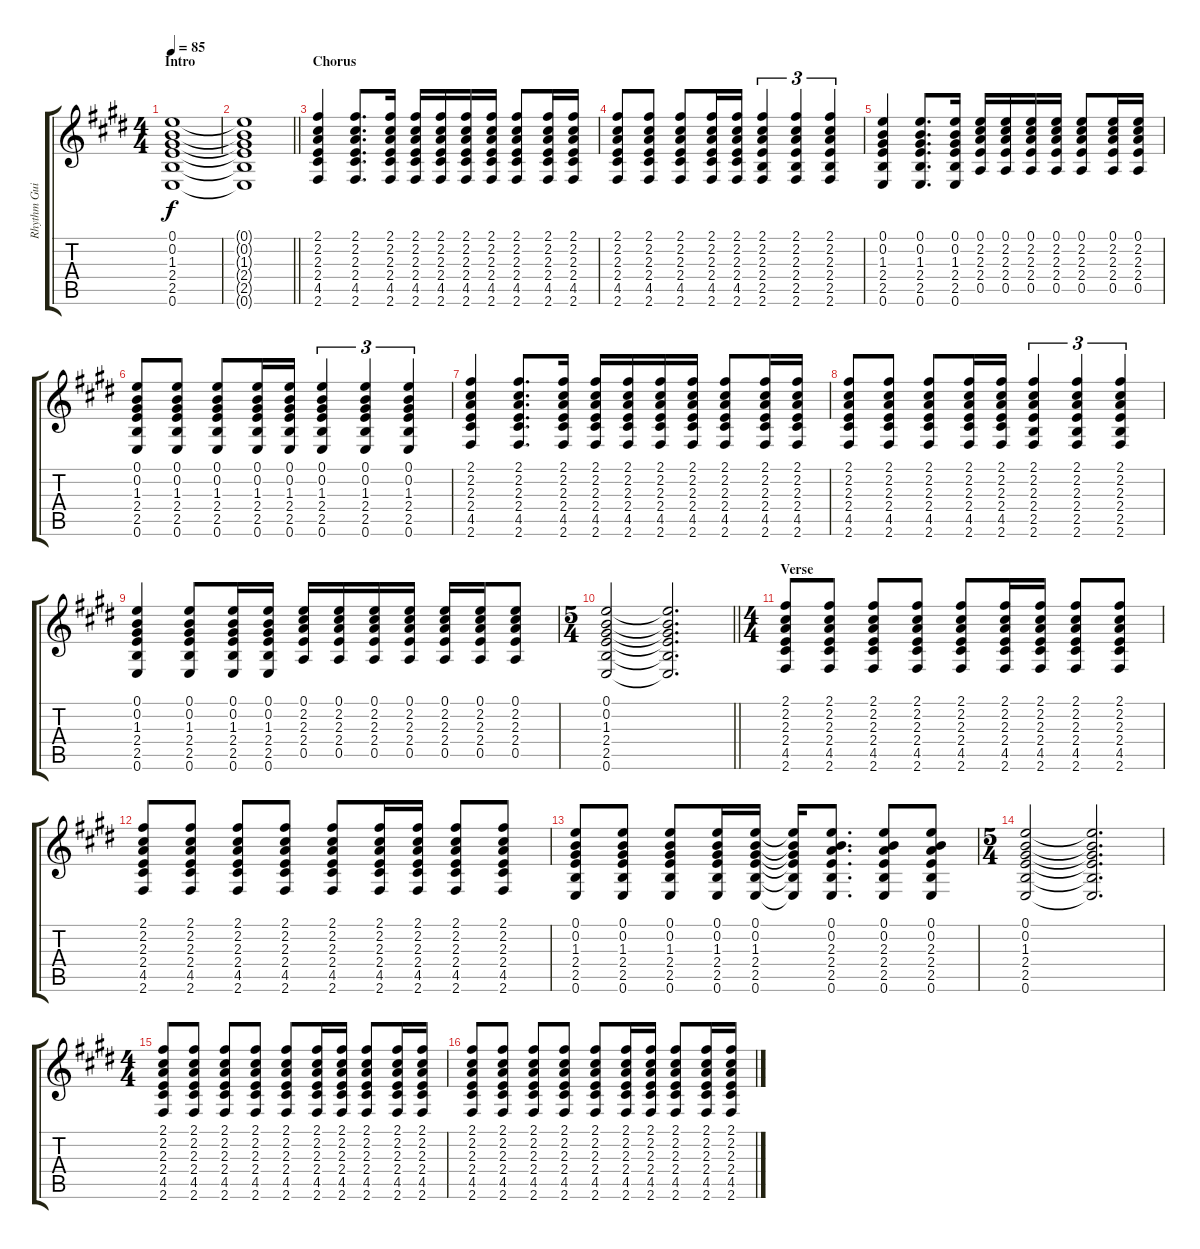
\track ("Rhythm Guitar" "Rhythm Gui") {instrument electricguitarclean}
\staff {score tabs}
\tuning (E4 B3 G3 D3 A2 E2) {hide}
\ts (4 4)
\section ("" "Intro")
\tempo 85
\clef g2
\ks e
(0.1 0.2 1.3 2.4 2.5 0.6).1{dy f instrument electricguitarclean} |
\barLineRight lightlight
(0.1{t} 0.2{t} 1.3{t} 2.4{t} 2.5{t} 0.6{t}).1 |
\section ("" "Chorus")
(2.1 2.2 2.3 2.4 4.5 2.6).4 (2.1 2.2 2.3 2.4 4.5 2.6).8{d} (2.1 2.2 2.3 2.4 4.5 2.6).16 (2.1 2.2 2.3 2.4 4.5 2.6).16 (2.1 2.2 2.3 2.4 4.5 2.6).16 (2.1 2.2 2.3 2.4 4.5 2.6).16 (2.1 2.2 2.3 2.4 4.5 2.6).16 (2.1 2.2 2.3 2.4 4.5 2.6).8 (2.1 2.2 2.3 2.4 4.5 2.6).16 (2.1 2.2 2.3 2.4 4.5 2.6).16 |
(2.1 2.2 2.3 2.4 4.5 2.6).8 (2.1 2.2 2.3 2.4 4.5 2.6).8 (2.1 2.2 2.3 2.4 4.5 2.6).8 (2.1 2.2 2.3 2.4 4.5 2.6).16 (2.1 2.2 2.3 2.4 4.5 2.6).16 (2.1 2.2 2.3 2.4 2.5 2.6).4{tu (3 2)} (2.1 2.2 2.3 2.4 2.5 2.6).4{tu (3 2)} (2.1 2.2 2.3 2.4 2.5 2.6).4{tu (3 2)} |
(0.1 0.2 1.3 2.4 2.5 0.6).4 (0.1 0.2 1.3 2.4 2.5 0.6).8{d} (0.1 0.2 1.3 2.4 2.5 0.6).16 (0.1 2.2 2.3 2.4 0.5).16 (0.1 2.2 2.3 2.4 0.5).16 (0.1 2.2 2.3 2.4 0.5).16 (0.1 2.2 2.3 2.4 0.5).16 (0.1 2.2 2.3 2.4 0.5).8 (0.1 2.2 2.3 2.4 0.5).16 (0.1 2.2 2.3 2.4 0.5).16 |
(0.1 0.2 1.3 2.4 2.5 0.6).8 (0.1 0.2 1.3 2.4 2.5 0.6).8 (0.1 0.2 1.3 2.4 2.5 0.6).8 (0.1 0.2 1.3 2.4 2.5 0.6).16 (0.1 0.2 1.3 2.4 2.5 0.6).16 (0.1 0.2 1.3 2.4 2.5 0.6).4{tu (3 2)} (0.1 0.2 1.3 2.4 2.5 0.6).4{tu (3 2)} (0.1 0.2 1.3 2.4 2.5 0.6).4{tu (3 2)} |
(2.1 2.2 2.3 2.4 4.5 2.6).4 (2.1 2.2 2.3 2.4 4.5 2.6).8{d} (2.1 2.2 2.3 2.4 4.5 2.6).16 (2.1 2.2 2.3 2.4 4.5 2.6).16 (2.1 2.2 2.3 2.4 4.5 2.6).16 (2.1 2.2 2.3 2.4 4.5 2.6).16 (2.1 2.2 2.3 2.4 4.5 2.6).16 (2.1 2.2 2.3 2.4 4.5 2.6).8 (2.1 2.2 2.3 2.4 4.5 2.6).16 (2.1 2.2 2.3 2.4 4.5 2.6).16 |
(2.1 2.2 2.3 2.4 4.5 2.6).8 (2.1 2.2 2.3 2.4 4.5 2.6).8 (2.1 2.2 2.3 2.4 4.5 2.6).8 (2.1 2.2 2.3 2.4 4.5 2.6).16 (2.1 2.2 2.3 2.4 4.5 2.6).16 (2.1 2.2 2.3 2.4 2.5 2.6).4{tu (3 2)} (2.1 2.2 2.3 2.4 2.5 2.6).4{tu (3 2)} (2.1 2.2 2.3 2.4 2.5 2.6).4{tu (3 2)} |
(0.1 0.2 1.3 2.4 2.5 0.6).4 (0.1 0.2 1.3 2.4 2.5 0.6).8 (0.1 0.2 1.3 2.4 2.5 0.6).16 (0.1 0.2 1.3 2.4 2.5 0.6).16 (0.1 2.2 2.3 2.4 0.5).16 (0.1 2.2 2.3 2.4 0.5).16 (0.1 2.2 2.3 2.4 0.5).16 (0.1 2.2 2.3 2.4 0.5).16 (0.1 2.2 2.3 2.4 0.5).16 (0.1 2.2 2.3 2.4 0.5).16 (0.1 2.2 2.3 2.4 0.5).8 |
\ts (5 4)
\barLineRight lightlight
(0.1 0.2 1.3 2.4 2.5 0.6).2 (0.1{t} 0.2{t} 1.3{t} 2.4{t} 2.5{t} 0.6{t}).2{d} |
\ts (4 4)
\section ("" "Verse")
(2.1 2.2 2.3 2.4 4.5 2.6).8 (2.1 2.2 2.3 2.4 4.5 2.6).8 (2.1 2.2 2.3 2.4 4.5 2.6).8 (2.1 2.2 2.3 2.4 4.5 2.6).8 (2.1 2.2 2.3 2.4 4.5 2.6).8 (2.1 2.2 2.3 2.4 4.5 2.6).16 (2.1 2.2 2.3 2.4 4.5 2.6).16 (2.1 2.2 2.3 2.4 4.5 2.6).8 (2.1 2.2 2.3 2.4 4.5 2.6).8 |
(2.1 2.2 2.3 2.4 4.5 2.6).8 (2.1 2.2 2.3 2.4 4.5 2.6).8 (2.1 2.2 2.3 2.4 4.5 2.6).8 (2.1 2.2 2.3 2.4 4.5 2.6).8 (2.1 2.2 2.3 2.4 4.5 2.6).8 (2.1 2.2 2.3 2.4 4.5 2.6).16 (2.1 2.2 2.3 2.4 4.5 2.6).16 (2.1 2.2 2.3 2.4 4.5 2.6).8 (2.1 2.2 2.3 2.4 4.5 2.6).8 |
(0.1 0.2 1.3 2.4 2.5 0.6).8 (0.1 0.2 1.3 2.4 2.5 0.6).8 (0.1 0.2 1.3 2.4 2.5 0.6).8 (0.1 0.2 1.3 2.4 2.5 0.6).16 (0.1 0.2 1.3 2.4 2.5 0.6).16 (0.1{t} 0.2{t} 1.3{t} 2.4{t} 2.5{t} 0.6{t}).16 (0.1 0.2 2.3 2.4 2.5 0.6).8{d} (0.1 0.2 2.3 2.4 2.5 0.6).8 (0.1 0.2 2.3 2.4 2.5 0.6).8 |
\ts (5 4)
(0.1 0.2 1.3 2.4 2.5 0.6).2 (0.1{t} 0.2{t} 1.3{t} 2.4{t} 2.5{t} 0.6{t}).2{d} |
\ts (4 4)
(2.1 2.2 2.3 2.4 4.5 2.6).8 (2.1 2.2 2.3 2.4 4.5 2.6).8 (2.1 2.2 2.3 2.4 4.5 2.6).8 (2.1 2.2 2.3 2.4 4.5 2.6).8 (2.1 2.2 2.3 2.4 4.5 2.6).8 (2.1 2.2 2.3 2.4 4.5 2.6).16 (2.1 2.2 2.3 2.4 4.5 2.6).16 (2.1 2.2 2.3 2.4 4.5 2.6).8 (2.1 2.2 2.3 2.4 4.5 2.6).16 (2.1 2.2 2.3 2.4 4.5 2.6).16 |
(2.1 2.2 2.3 2.4 4.5 2.6).8 (2.1 2.2 2.3 2.4 4.5 2.6).8 (2.1 2.2 2.3 2.4 4.5 2.6).8 (2.1 2.2 2.3 2.4 4.5 2.6).8 (2.1 2.2 2.3 2.4 4.5 2.6).8 (2.1 2.2 2.3 2.4 4.5 2.6).16 (2.1 2.2 2.3 2.4 4.5 2.6).16 (2.1 2.2 2.3 2.4 4.5 2.6).8 (2.1 2.2 2.3 2.4 4.5 2.6).16 (2.1 2.2 2.3 2.4 4.5 2.6).16
